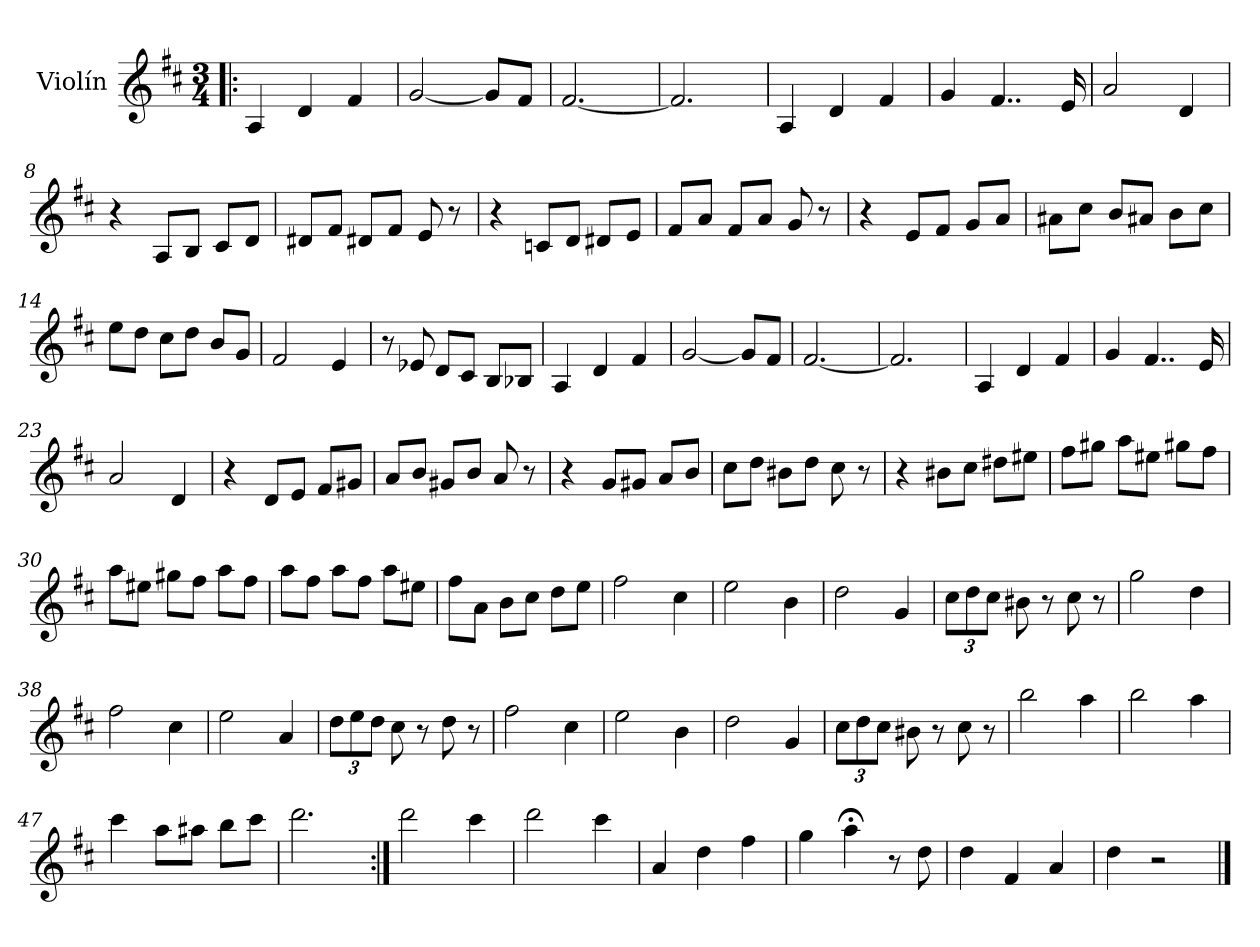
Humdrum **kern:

**kern
*part1
*staff1
*I"Violín
*I'Vln.
*clefG2
*k[f#c#]
*M3/4
*MM140
=1!|:
4A/
4d/
4f#/
=2
[2g/
8g/L]
8f#/J
=3
[2.f#/
=4
2.f#/]
=5
4A/
4d/
4f#/
=6
4g/
4..f#/
16e/
=7
2a/
4d/
=8
4r
8A/L
8B/J
8c#/L
8d/J
=9
8d#X/L
8f#/J
8d#X/L
8f#/J
8e/
8r
=10
4r
8cn/L
8d/J
8d#X/L
8e/J
!!LO:LB:g=z
=11
8f#/L
8a/J
8f#/L
8a/J
8g/
8r
=12
4r
8e/L
8f#/J
8g/L
8a/J
=13
8a#X\L
8cc#\J
8b/L
8a#X/J
8b\L
8cc#\J
=14
8ee\L
8dd\J
8cc#\L
8dd\J
8b/L
8g/J
=15
2f#/
4e/
=16
8r
8e-X/
8d/L
8c#/J
8B/L
8B-X/J
=17
4A/
4d/
4f#/
=18
[2g/
8g/L]
8f#/J
=19
[2.f#/
=20
2.f#/]
!!LO:LB:g=z
=21
4A/
4d/
4f#/
=22
4g/
4..f#/
16e/
=23
2a/
4d/
=24
4r
8d/L
8e/J
8f#/L
8g#X/J
=25
8a/L
8b/J
8g#X/L
8b/J
8a/
8r
=26
4r
8g/L
8g#X/J
8a/L
8b/J
=27
8cc#\L
8dd\J
8b#X\L
8dd\J
8cc#\
8r
=28
4r
8b#X\L
8cc#\J
8dd#X\L
8ee#X\J
!!LO:LB:g=z
=29
8ff#\L
8gg#X\J
8aa\L
8ee#X\J
8gg#X\L
8ff#\J
=30
8aa\L
8ee#X\J
8gg#X\L
8ff#\J
8aa\L
8ff#\J
=31
8aa\L
8ff#\J
8aa\L
8ff#\J
8aa\L
8ee#X\J
=32
8ff#\L
8a\J
8b\L
8cc#\J
8dd\L
8ee\J
=33
2ff#\
4cc#\
=34
2ee\
4b\
=35
2dd\
4g/
=36
*Xbrackettup
12cc#\L
12dd\
12cc#\J
8b#X\
8r
8cc#\
8r
=37
2gg\
4dd\
!!LO:LB:g=z
=38
2ff#\
4cc#\
=39
2ee\
4a/
=40
12dd\L
12ee\
12dd\J
8cc#\
8r
8dd\
8r
=41
2ff#\
4cc#\
=42
2ee\
4b\
=43
2dd\
4g/
=44
12cc#\L
12dd\
12cc#\J
8b#X\
8r
8cc#\
8r
=45
2bb\
4aa\
=46
2bb\
4aa\
=47
4ccc#\
8aa\L
8aa#X\J
8bb\L
8ccc#\J
=48
2.ddd\
!!LO:LB:g=z
=49:|!
2ddd\
4ccc#\
=50
2ddd\
4ccc#\
=51
4a/
4dd\
4ff#\
=52
4gg\
4aa;<\
8r
8dd\
=53
4dd\
4f#/
4a/
=54
4dd\
2r
==
*-
